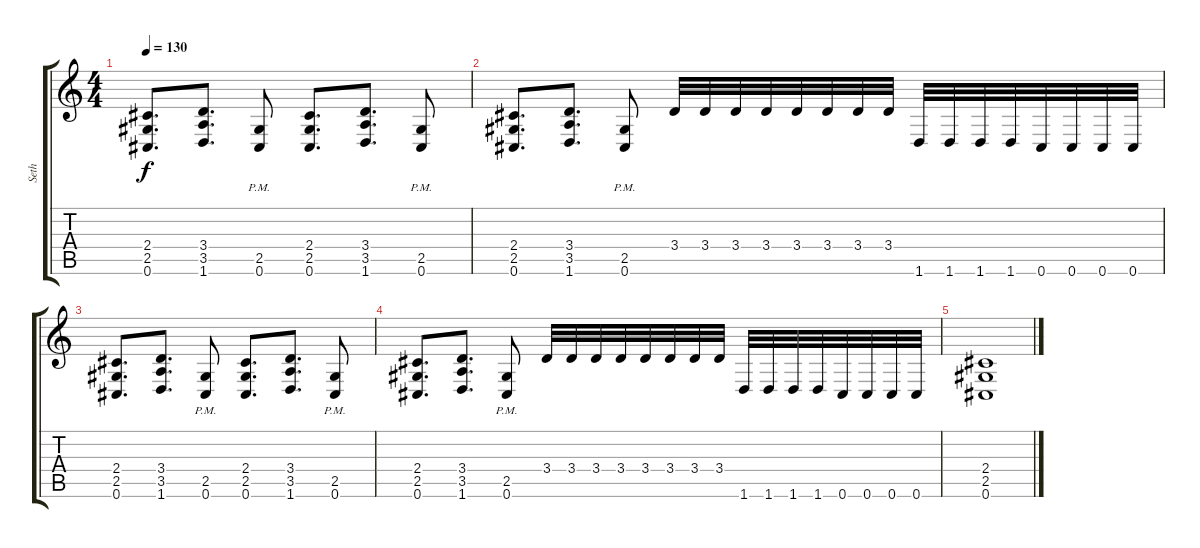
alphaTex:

\track ("Seth" "Seth") {instrument distortionguitar}
\staff {score tabs}
\tuning (Db4 Ab3 E3 B2 Gb2 Db2) {hide}
\ts (4 4)
\tempo 130
\clef g2
\ks c
(2.4 2.5 0.6).8{d dy f} (3.4 3.5 1.6).8{d} (2.5{pm} 0.6{pm}).8 (2.4 2.5 0.6).8{d} (3.4 3.5 1.6).8{d} (2.5{pm} 0.6{pm}).8 |
(2.4 2.5 0.6).8{d} (3.4 3.5 1.6).8{d} (2.5{pm} 0.6{pm}).8 3.4.32 3.4.32 3.4.32 3.4.32 3.4.32 3.4.32 3.4.32 3.4.32 1.6.32 1.6.32 1.6.32 1.6.32 0.6.32 0.6.32 0.6.32 0.6.32 |
(2.4 2.5 0.6).8{d} (3.4 3.5 1.6).8{d} (2.5{pm} 0.6{pm}).8 (2.4 2.5 0.6).8{d} (3.4 3.5 1.6).8{d} (2.5{pm} 0.6{pm}).8 |
(2.4 2.5 0.6).8{d} (3.4 3.5 1.6).8{d} (2.5{pm} 0.6{pm}).8 3.4.32 3.4.32 3.4.32 3.4.32 3.4.32 3.4.32 3.4.32 3.4.32 1.6.32 1.6.32 1.6.32 1.6.32 0.6.32 0.6.32 0.6.32 0.6.32 |
(2.4 2.5 0.6).1
